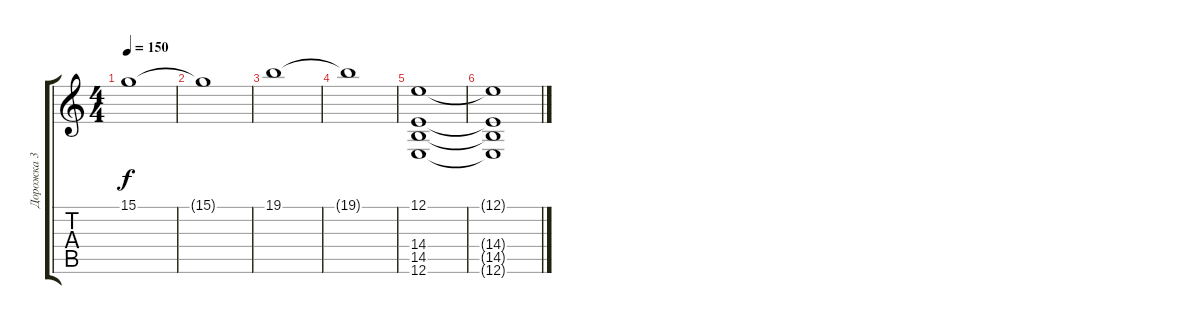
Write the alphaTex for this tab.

\track ("Дорожка 3" "Дорожка 3") {instrument pad1newage}
\staff {score tabs}
\tuning (E4 B3 G3 D3 A2 E2) {hide}
\ts (4 4)
\tempo 150
\clef g2
\ks c
15.1.1{dy f} |
15.1{t}.1 |
19.1.1 |
19.1{t}.1 |
(12.1 14.4 14.5 12.6).1 |
(12.1{t} 14.4{t} 14.5{t} 12.6{t}).1
